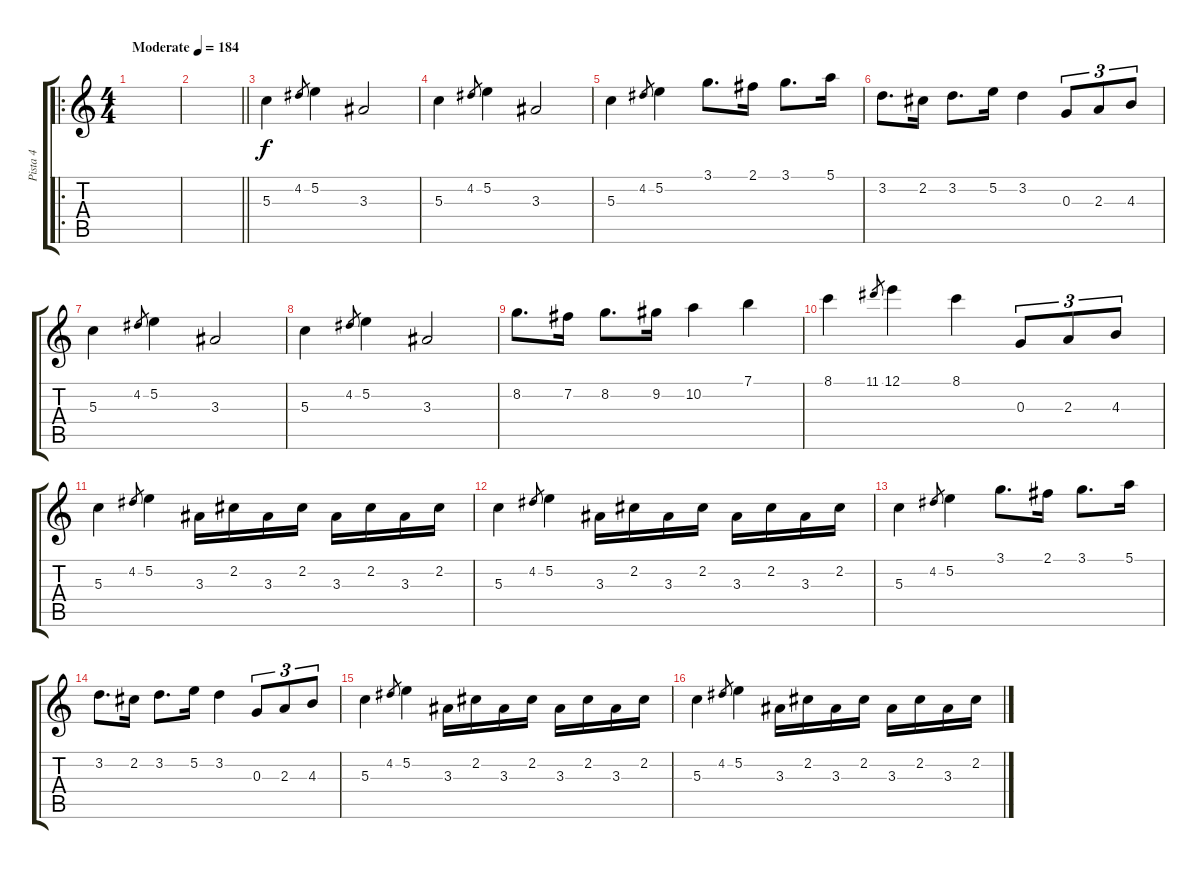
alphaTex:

\track ("Pista 4" "Pista 4") {instrument electricguitarjazz}
\staff {score tabs}
\tuning (E4 B3 G3 D3 A2 E2) {hide}
\ro
\ts (4 4)
\tempo (184 "Moderate")
\clef g2
\ks c
|
\barLineRight lightlight
|
5.3.4 4.2.8{gr} 5.2.4 3.3.2 |
5.3.4 4.2.8{gr} 5.2.4 3.3.2 |
5.3.4 4.2.8{gr} 5.2.4 3.1.8{d} 2.1.16 3.1.8{d} 5.1.16 |
3.2.8{d} 2.2.16 3.2.8{d} 5.2.16 3.2.4 0.3.8{tu (3 2)} 2.3.8{tu (3 2)} 4.3.8{tu (3 2)} |
5.3.4 4.2.8{gr} 5.2.4 3.3.2 |
5.3.4 4.2.8{gr} 5.2.4 3.3.2 |
8.2.8{d} 7.2.16 8.2.8{d} 9.2.16 10.2.4 7.1.4 |
8.1.4 11.1.8{gr} 12.1.4 8.1.4 0.3.8{tu (3 2)} 2.3.8{tu (3 2)} 4.3.8{tu (3 2)} |
5.3.4 4.2.8{gr} 5.2.4 3.3.16 2.2.16 3.3.16 2.2.16 3.3.16 2.2.16 3.3.16 2.2.16 |
5.3.4 4.2.8{gr} 5.2.4 3.3.16 2.2.16 3.3.16 2.2.16 3.3.16 2.2.16 3.3.16 2.2.16 |
5.3.4 4.2.8{gr} 5.2.4 3.1.8{d} 2.1.16 3.1.8{d} 5.1.16 |
3.2.8{d} 2.2.16 3.2.8{d} 5.2.16 3.2.4 0.3.8{tu (3 2)} 2.3.8{tu (3 2)} 4.3.8{tu (3 2)} |
5.3.4 4.2.8{gr} 5.2.4 3.3.16 2.2.16 3.3.16 2.2.16 3.3.16 2.2.16 3.3.16 2.2.16 |
5.3.4 4.2.8{gr} 5.2.4 3.3.16 2.2.16 3.3.16 2.2.16 3.3.16 2.2.16 3.3.16 2.2.16
